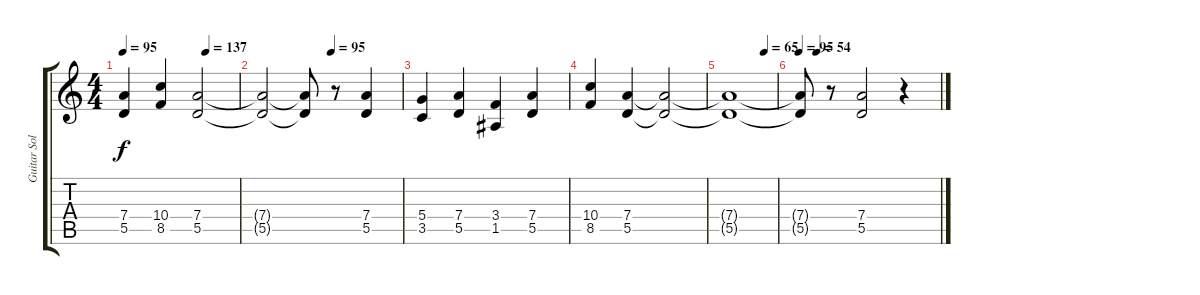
\track ("Guitar Solo 1" "Guitar Sol") {instrument distortionguitar}
\staff {score tabs}
\tuning (E4 B3 G3 D3 A2 E2) {hide}
\ts (4 4)
\tempo 95
\tempo (137 0.71875)
\clef g2
\ks c
(7.4 5.5).4{dy f} (10.4 8.5).4 (7.4 5.5).2 |
\tempo (95 0.5)
(7.4{t} 5.5{t}).2 (7.4{t} 5.5{t}).8 r.8 (7.4 5.5).4 |
(5.4 3.5).4 (7.4 5.5).4 (3.4 1.5).4 (7.4 5.5).4 |
(10.4 8.5).4 (7.4 5.5).4 (7.4{t} 5.5{t}).2 |
\tempo (65 0.75)
(7.4{t} 5.5{t}).1 |
\tempo 95
\tempo (54 0.125)
(7.4{t} 5.5{t}).8 r.8 (7.4 5.5).2 r.4
